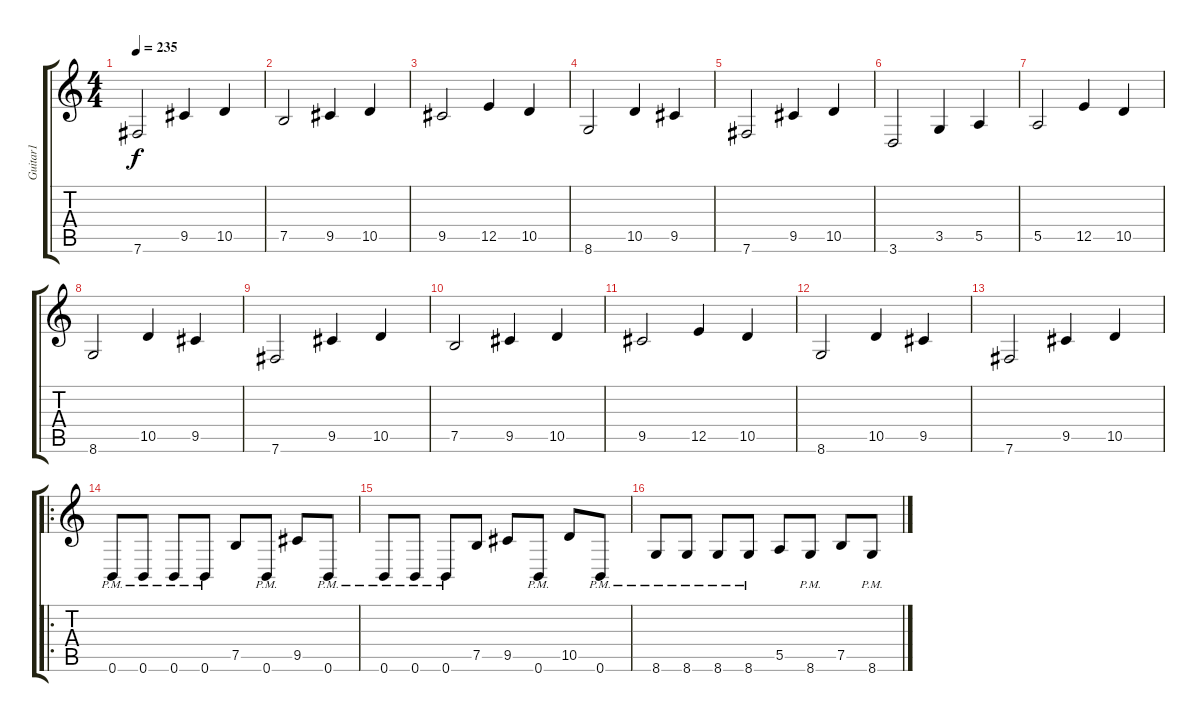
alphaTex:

\track ("Guitar1" "Guitar1") {instrument distortionguitar}
\staff {score tabs}
\tuning (B3 Gb3 D3 A2 E2 B1) {hide}
\ts (4 4)
\tempo 235
\clef g2
\ks c
7.6.2{dy f} 9.5.4 10.5.4 |
7.5.2 9.5.4 10.5.4 |
9.5.2 12.5.4 10.5.4 |
8.6.2 10.5.4 9.5.4 |
7.6.2 9.5.4 10.5.4 |
3.6.2 3.5.4 5.5.4 |
5.5.2 12.5.4 10.5.4 |
8.6.2 10.5.4 9.5.4 |
7.6.2 9.5.4 10.5.4 |
7.5.2 9.5.4 10.5.4 |
9.5.2 12.5.4 10.5.4 |
8.6.2 10.5.4 9.5.4 |
7.6.2 9.5.4 10.5.4 |
\ro
0.6{pm}.8 0.6{pm}.8 0.6{pm}.8 0.6{pm}.8 7.5.8 0.6{pm}.8 9.5.8 0.6{pm}.8 |
0.6{pm}.8 0.6{pm}.8 0.6{pm}.8 7.5.8 9.5.8 0.6{pm}.8 10.5.8 0.6{pm}.8 |
8.6{pm}.8 8.6{pm}.8 8.6{pm}.8 8.6{pm}.8 5.5.8 8.6{pm}.8 7.5.8 8.6{pm}.8
